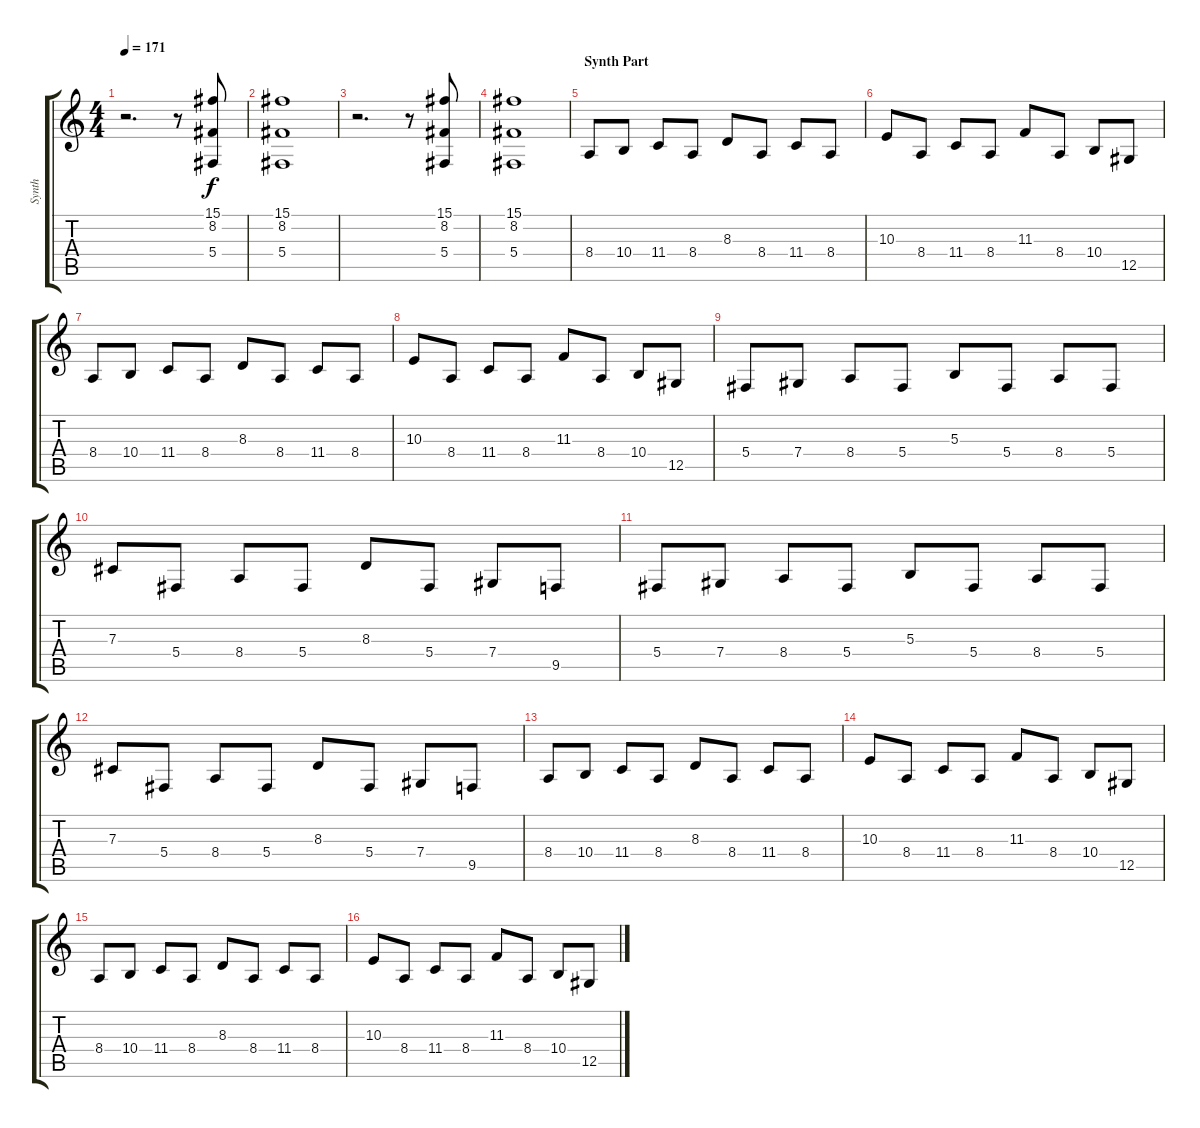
\track ("Synth" "Synth") {instrument tremolostrings}
\staff {score tabs}
\tuning (Eb4 Bb3 Gb3 Db3 Ab2 Eb2) {hide}
\ts (4 4)
\tempo 171
\clef g2
\ks c
r.2{d dy f} r.8 (15.1 8.2 5.4).8 |
(15.1 8.2 5.4).1 |
r.2{d} r.8 (15.1 8.2 5.4).8 |
(15.1 8.2 5.4).1 |
\section ("" "Synth Part")
8.4.8 10.4.8 11.4.8 8.4.8 8.3.8 8.4.8 11.4.8 8.4.8 |
10.3.8 8.4.8 11.4.8 8.4.8 11.3.8 8.4.8 10.4.8 12.5.8 |
8.4.8 10.4.8 11.4.8 8.4.8 8.3.8 8.4.8 11.4.8 8.4.8 |
10.3.8 8.4.8 11.4.8 8.4.8 11.3.8 8.4.8 10.4.8 12.5.8 |
5.4.8 7.4.8 8.4.8 5.4.8 5.3.8 5.4.8 8.4.8 5.4.8 |
7.3.8 5.4.8 8.4.8 5.4.8 8.3.8 5.4.8 7.4.8 9.5.8 |
5.4.8 7.4.8 8.4.8 5.4.8 5.3.8 5.4.8 8.4.8 5.4.8 |
7.3.8 5.4.8 8.4.8 5.4.8 8.3.8 5.4.8 7.4.8 9.5.8 |
8.4.8 10.4.8 11.4.8 8.4.8 8.3.8 8.4.8 11.4.8 8.4.8 |
10.3.8 8.4.8 11.4.8 8.4.8 11.3.8 8.4.8 10.4.8 12.5.8 |
8.4.8 10.4.8 11.4.8 8.4.8 8.3.8 8.4.8 11.4.8 8.4.8 |
10.3.8 8.4.8 11.4.8 8.4.8 11.3.8 8.4.8 10.4.8 12.5.8
